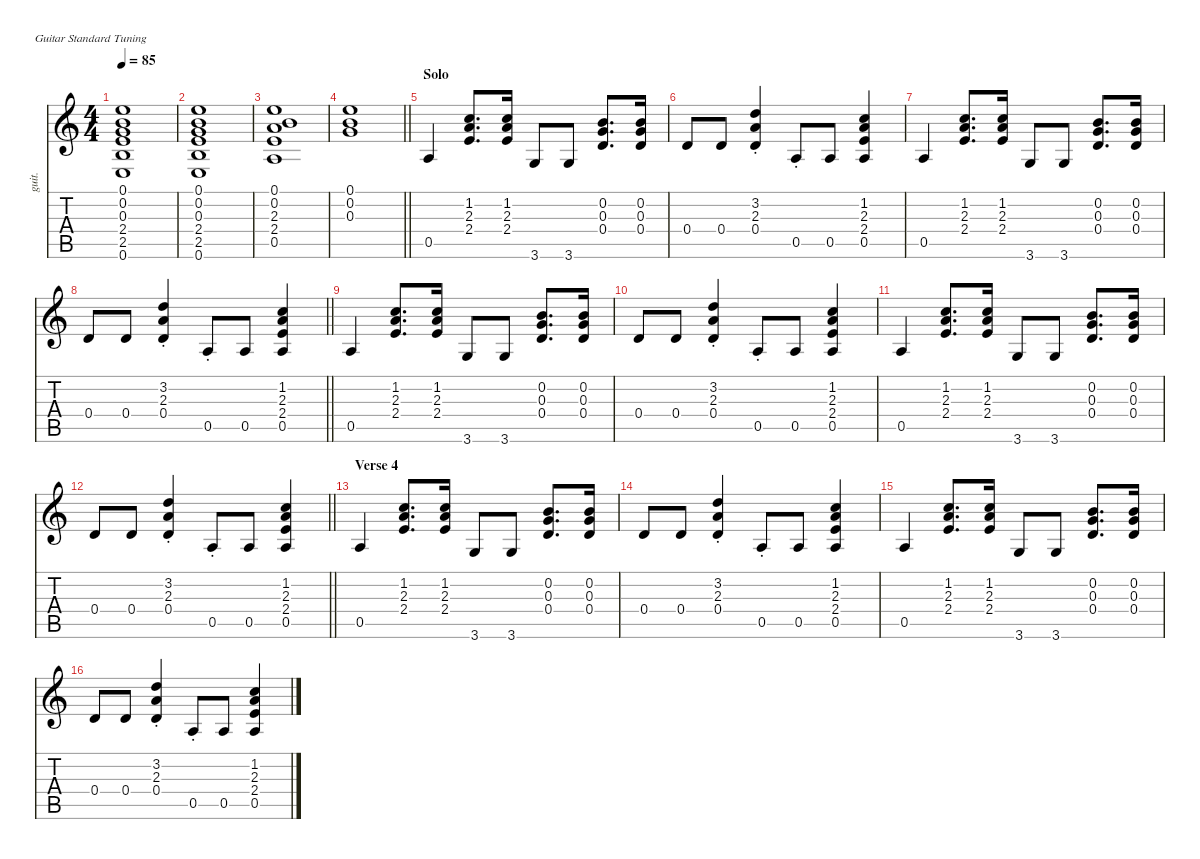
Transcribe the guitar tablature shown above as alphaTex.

\defaultSystemsLayout 4
\hideDynamics
\bracketExtendMode nobrackets
\otherSystemsTrackNameOrientation horizontal
\track ("Guitar 1-simple" "guit.") {defaultSystemsLayout 4 instrument electricguitarjazz}
\staff {score tabs}
\tuning (E4 B3 G3 D3 A2 E2)
\ts (4 4)
\tempo 85
\clef g2
\ks c
(0.1 0.2 0.3 2.4 2.5 0.6).1{dy f beam Up} |
(0.1 0.2 0.3 2.4 2.5 0.6).1{beam Up} |
(0.1 0.2 2.3 2.4 0.5).1{beam Up} |
\barLineRight lightlight
(0.1 0.2 0.3).1{beam Down} |
\section ("" "Solo")
0.5.4{beam Up} (1.2 2.3 2.4).8{d beam Up} (1.2 2.3 2.4).16{beam Up} 3.6.8{beam Up} 3.6.8{beam Up} (0.2 0.3 0.4).8{d beam Up} (0.2 0.3 0.4).16{beam Up} |
0.4.8{beam Up} 0.4.8{beam Up} (3.2{st} 2.3{st} 0.4{st}).4{beam Up} 0.5{st}.8{beam Up} 0.5.8{beam Up} (1.2 2.3 2.4 0.5).4{beam Up} |
0.5.4{beam Up} (1.2 2.3 2.4).8{d beam Up} (1.2 2.3 2.4).16{beam Up} 3.6.8{beam Up} 3.6.8{beam Up} (0.2 0.3 0.4).8{d beam Up} (0.2 0.3 0.4).16{beam Up} |
\barLineRight lightlight
0.4.8{beam Up} 0.4.8{beam Up} (3.2{st} 2.3{st} 0.4{st}).4{beam Up} 0.5{st}.8{beam Up} 0.5.8{beam Up} (1.2 2.3 2.4 0.5).4{beam Up} |
0.5.4{beam Up} (1.2 2.3 2.4).8{d beam Up} (1.2 2.3 2.4).16{beam Up} 3.6.8{beam Up} 3.6.8{beam Up} (0.2 0.3 0.4).8{d beam Up} (0.2 0.3 0.4).16{beam Up} |
0.4.8{beam Up} 0.4.8{beam Up} (3.2{st} 2.3{st} 0.4{st}).4{beam Up} 0.5{st}.8{beam Up} 0.5.8{beam Up} (1.2 2.3 2.4 0.5).4{beam Up} |
0.5.4{beam Up} (1.2 2.3 2.4).8{d beam Up} (1.2 2.3 2.4).16{beam Up} 3.6.8{beam Up} 3.6.8{beam Up} (0.2 0.3 0.4).8{d beam Up} (0.2 0.3 0.4).16{beam Up} |
\barLineRight lightlight
0.4.8{beam Up} 0.4.8{beam Up} (3.2{st} 2.3{st} 0.4{st}).4{beam Up} 0.5{st}.8{beam Up} 0.5.8{beam Up} (1.2 2.3 2.4 0.5).4{beam Up} |
\section ("" "Verse 4")
0.5.4{beam Up} (1.2 2.3 2.4).8{d beam Up} (1.2 2.3 2.4).16{beam Up} 3.6.8{beam Up} 3.6.8{beam Up} (0.2 0.3 0.4).8{d beam Up} (0.2 0.3 0.4).16{beam Up} |
0.4.8{beam Up} 0.4.8{beam Up} (3.2{st} 2.3{st} 0.4{st}).4{beam Up} 0.5{st}.8{beam Up} 0.5.8{beam Up} (1.2 2.3 2.4 0.5).4{beam Up} |
0.5.4{beam Up} (1.2 2.3 2.4).8{d beam Up} (1.2 2.3 2.4).16{beam Up} 3.6.8{beam Up} 3.6.8{beam Up} (0.2 0.3 0.4).8{d beam Up} (0.2 0.3 0.4).16{beam Up} |
0.4.8{beam Up} 0.4.8{beam Up} (3.2{st} 2.3{st} 0.4{st}).4{beam Up} 0.5{st}.8{beam Up} 0.5.8{beam Up} (1.2 2.3 2.4 0.5).4{beam Up}
